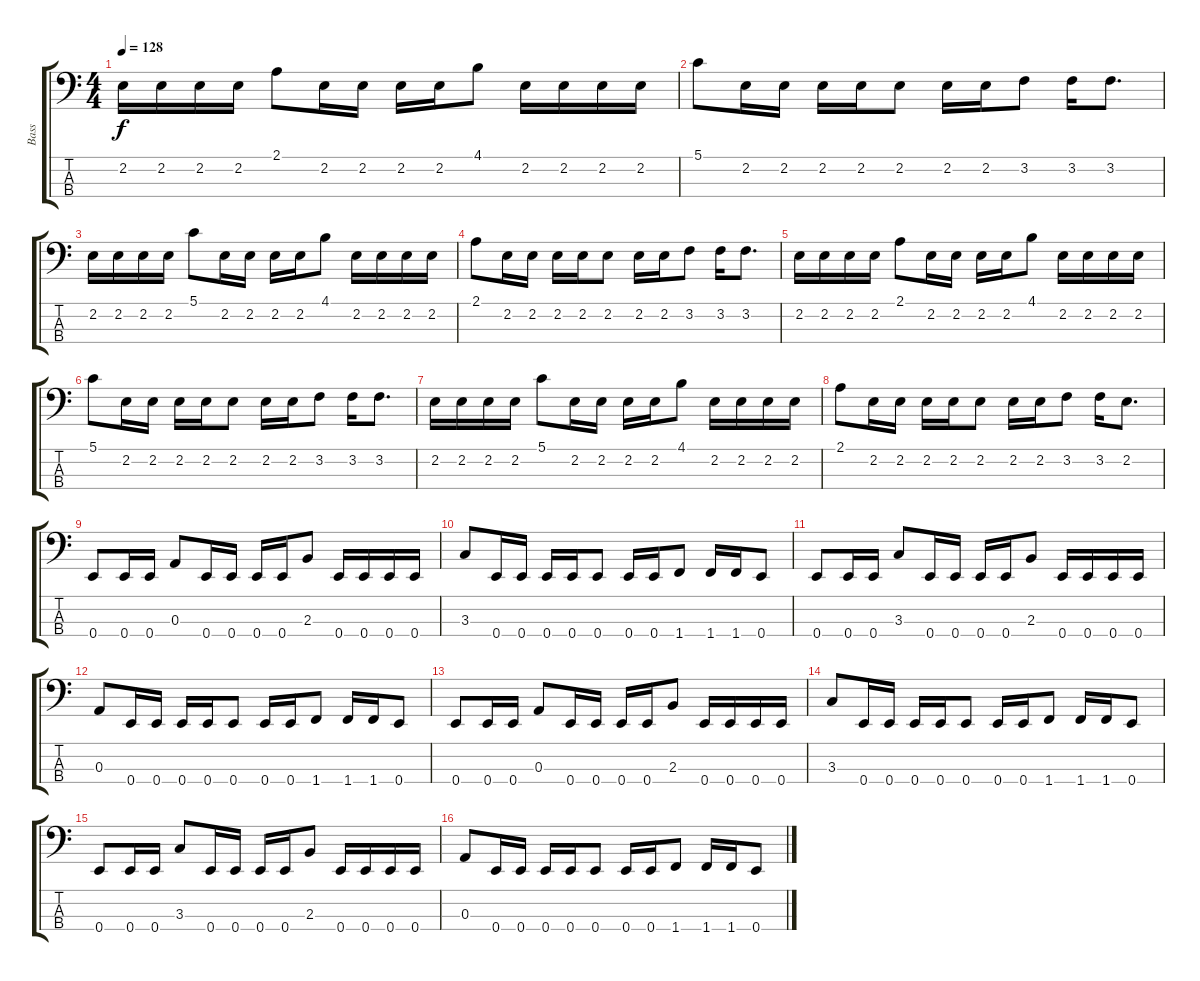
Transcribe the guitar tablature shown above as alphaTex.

\track ("Bass" "Bass") {instrument electricbassfinger}
\staff {score tabs}
\tuning (G2 D2 A1 E1) {hide}
\ts (4 4)
\tempo 128
\clef f4
\ks c
2.2.16{dy f} 2.2.16 2.2.16 2.2.16 2.1.8 2.2.16 2.2.16 2.2.16 2.2.16 4.1.8 2.2.16 2.2.16 2.2.16 2.2.16 |
5.1.8 2.2.16 2.2.16 2.2.16 2.2.16 2.2.8 2.2.16 2.2.16 3.2.8 3.2.16 3.2.8{d} |
2.2.16 2.2.16 2.2.16 2.2.16 5.1.8 2.2.16 2.2.16 2.2.16 2.2.16 4.1.8 2.2.16 2.2.16 2.2.16 2.2.16 |
2.1.8 2.2.16 2.2.16 2.2.16 2.2.16 2.2.8 2.2.16 2.2.16 3.2.8 3.2.16 3.2.8{d} |
2.2.16 2.2.16 2.2.16 2.2.16 2.1.8 2.2.16 2.2.16 2.2.16 2.2.16 4.1.8 2.2.16 2.2.16 2.2.16 2.2.16 |
5.1.8 2.2.16 2.2.16 2.2.16 2.2.16 2.2.8 2.2.16 2.2.16 3.2.8 3.2.16 3.2.8{d} |
2.2.16 2.2.16 2.2.16 2.2.16 5.1.8 2.2.16 2.2.16 2.2.16 2.2.16 4.1.8 2.2.16 2.2.16 2.2.16 2.2.16 |
2.1.8 2.2.16 2.2.16 2.2.16 2.2.16 2.2.8 2.2.16 2.2.16 3.2.8 3.2.16 2.2.8{d} |
0.4.8 0.4.16 0.4.16 0.3.8 0.4.16 0.4.16 0.4.16 0.4.16 2.3.8 0.4.16 0.4.16 0.4.16 0.4.16 |
3.3.8 0.4.16 0.4.16 0.4.16 0.4.16 0.4.8 0.4.16 0.4.16 1.4.8 1.4.16 1.4.16 0.4.8 |
0.4.8 0.4.16 0.4.16 3.3.8 0.4.16 0.4.16 0.4.16 0.4.16 2.3.8 0.4.16 0.4.16 0.4.16 0.4.16 |
0.3.8 0.4.16 0.4.16 0.4.16 0.4.16 0.4.8 0.4.16 0.4.16 1.4.8 1.4.16 1.4.16 0.4.8 |
0.4.8 0.4.16 0.4.16 0.3.8 0.4.16 0.4.16 0.4.16 0.4.16 2.3.8 0.4.16 0.4.16 0.4.16 0.4.16 |
3.3.8 0.4.16 0.4.16 0.4.16 0.4.16 0.4.8 0.4.16 0.4.16 1.4.8 1.4.16 1.4.16 0.4.8 |
0.4.8 0.4.16 0.4.16 3.3.8 0.4.16 0.4.16 0.4.16 0.4.16 2.3.8 0.4.16 0.4.16 0.4.16 0.4.16 |
0.3.8 0.4.16 0.4.16 0.4.16 0.4.16 0.4.8 0.4.16 0.4.16 1.4.8 1.4.16 1.4.16 0.4.8
